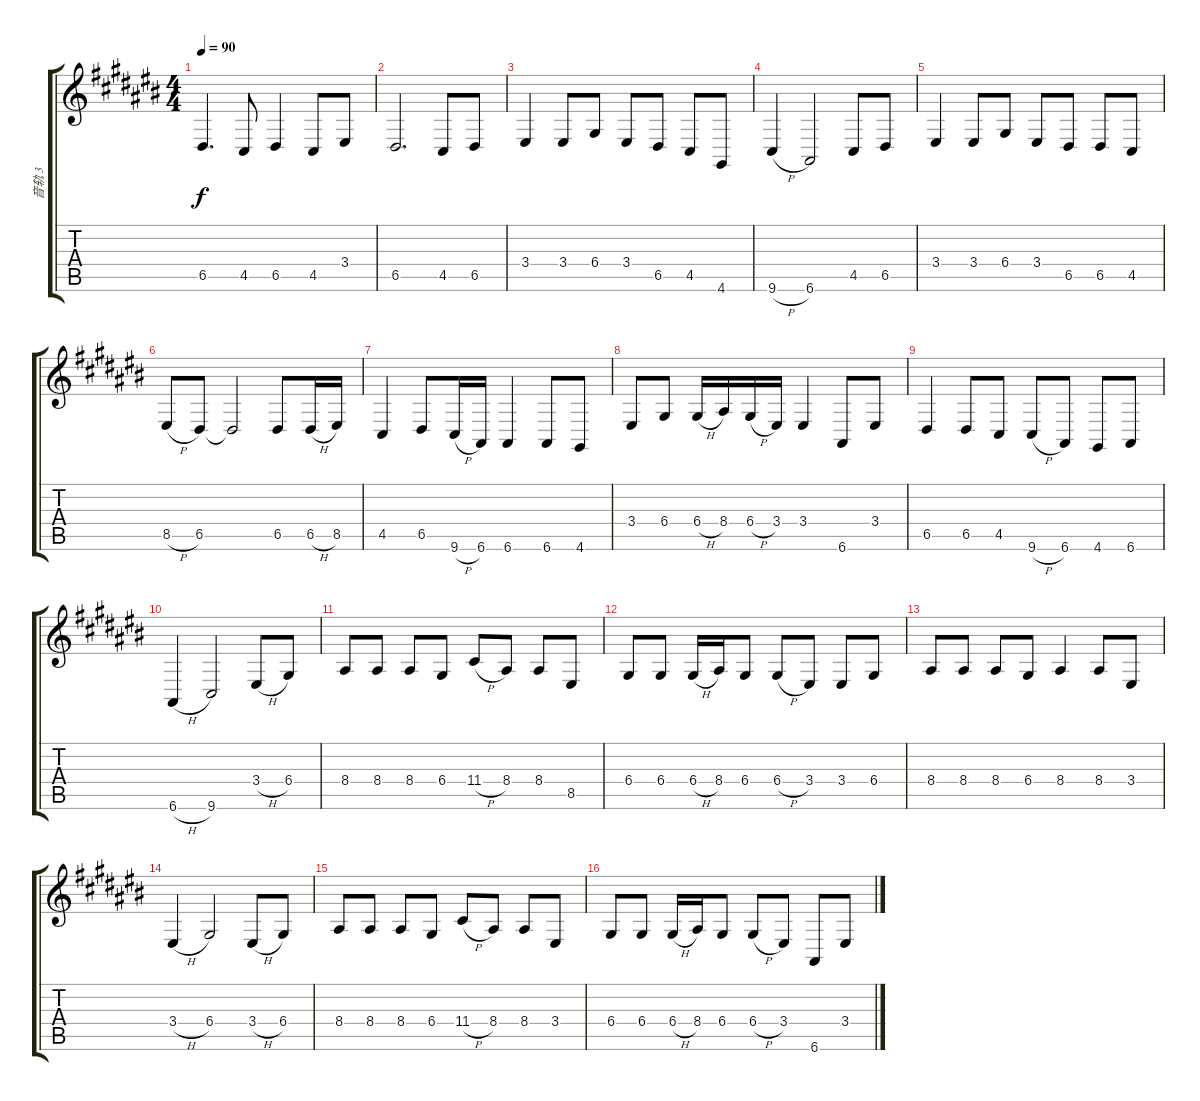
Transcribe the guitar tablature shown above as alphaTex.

\track ("音轨 3" "音轨 3") {instrument electricgrandpiano}
\staff {score tabs}
\tuning (E4 B3 G3 D3 A2 E2) {hide}
\ts (4 4)
\tempo 90
\clef g2
\ks c#
6.5.4{d dy f} 4.5.8 6.5.4 4.5.8 3.4.8 |
6.5.2{d} 4.5.8 6.5.8 |
3.4.4 3.4.8 6.4.8 3.4.8 6.5.8 4.5.8 4.6.8 |
9.6{h}.4 6.6.2 4.5.8 6.5.8 |
3.4.4 3.4.8 6.4.8 3.4.8 6.5.8 6.5.8 4.5.8 |
8.5{h}.8 6.5.8 6.5{t}.2 6.5.8 6.5{h}.16 8.5.16 |
4.5.4 6.5.8 9.6{h}.16 6.6.16 6.6.4 6.6.8 4.6.8 |
3.4.8 6.4.8 6.4{h}.16 8.4.16 6.4{h}.16 3.4.16 3.4.4 6.6.8 3.4.8 |
6.5.4 6.5.8 4.5.8 9.6{h}.8 6.6.8 4.6.8 6.6.8 |
6.6{h}.4 9.6.2 3.4{h}.8 6.4.8 |
8.4.8 8.4.8 8.4.8 6.4.8 11.4{h}.8 8.4.8 8.4.8 8.5.8 |
6.4.8 6.4.8 6.4{h}.16 8.4.16 6.4.8 6.4{h}.8 3.4.8 3.4.8 6.4.8 |
8.4.8 8.4.8 8.4.8 6.4.8 8.4.4 8.4.8 3.4.8 |
3.4{h}.4 6.4.2 3.4{h}.8 6.4.8 |
8.4.8 8.4.8 8.4.8 6.4.8 11.4{h}.8 8.4.8 8.4.8 3.4.8 |
6.4.8 6.4.8 6.4{h}.16 8.4.16 6.4.8 6.4{h}.8 3.4.8 6.6.8 3.4.8
